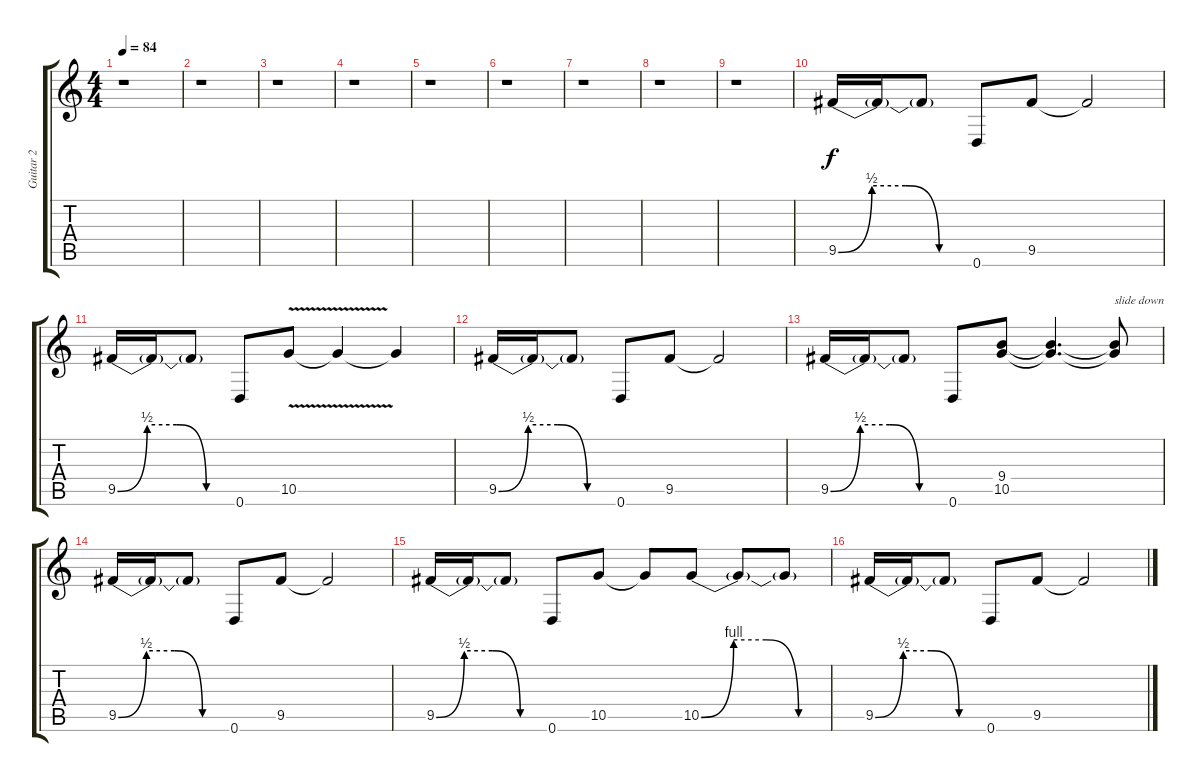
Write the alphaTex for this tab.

\track ("Guitar 2" "Guitar 2") {instrument overdrivenguitar}
\staff {score tabs}
\tuning (E4 B3 G3 D3 A2 D2) {hide}
\ts (4 4)
\tempo 84
\clef g2
\ks c
r.1{dy f} |
r.1 |
r.1 |
r.1 |
r.1 |
r.1 |
r.1 |
r.1 |
r.1 |
9.5{be (custom 0 0 15 2 30 2 45 0 60 0)}.16 9.5{t}.16 9.5{t}.8 0.6.8 9.5.8 9.5{t}.2 |
9.5{be (custom 0 0 15 2 30 2 45 0 60 0)}.16 9.5{t}.16 9.5{t}.8 0.6.8 10.5{v}.8 10.5{t}.4 10.5{t}.4 |
9.5{be (custom 0 0 15 2 30 2 45 0 60 0)}.16 9.5{t}.16 9.5{t}.8 0.6.8 9.5.8 9.5{t}.2 |
9.5{be (custom 0 0 15 2 30 2 45 0 60 0)}.16 9.5{t}.16 9.5{t}.8 0.6.8 (9.4 10.5).8 (9.4{t} 10.5{t}).4{d} (9.4{t} 10.5{t}).8{txt "slide down"} |
9.5{be (custom 0 0 15 2 30 2 45 0 60 0)}.16 9.5{t}.16 9.5{t}.8 0.6.8 9.5.8 9.5{t}.2 |
9.5{be (custom 0 0 15 2 30 2 45 0 60 0)}.16 9.5{t}.16 9.5{t}.8 0.6.8 10.5.8 10.5{t}.8 10.5{be (custom 0 0 15 4 30 4 45 0 60 0)}.8 10.5{t}.8 10.5{t}.8 |
9.5{be (custom 0 0 15 2 30 2 45 0 60 0)}.16 9.5{t}.16 9.5{t}.8 0.6.8 9.5.8 9.5{t}.2
